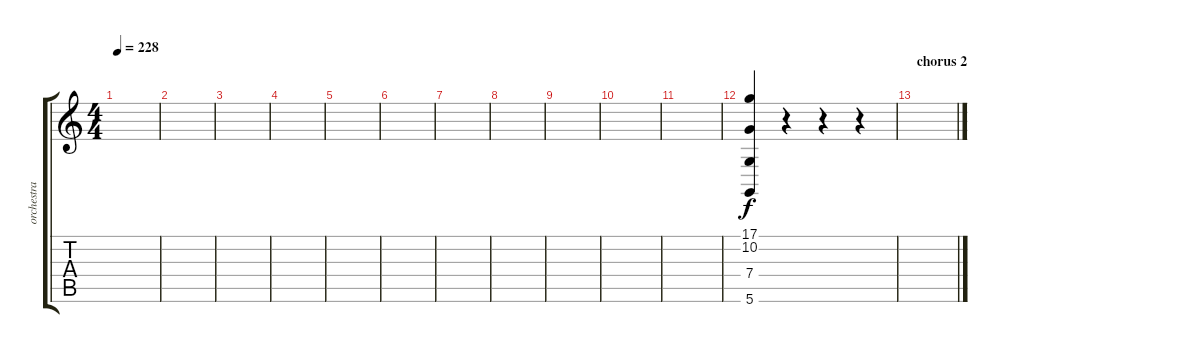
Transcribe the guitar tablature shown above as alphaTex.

\track ("orchestra hit" "orchestra ") {instrument orchestrahit}
\staff {score tabs}
\tuning (D4 A3 F3 C3 G2 D2) {hide}
\ts (4 4)
\tempo 228
\clef g2
\ks c
|
|
|
|
|
|
|
|
|
|
|
(17.1 10.2 7.4 5.6).4{dy f} r.4 r.4 r.4 |
\section ("" "chorus 2")
